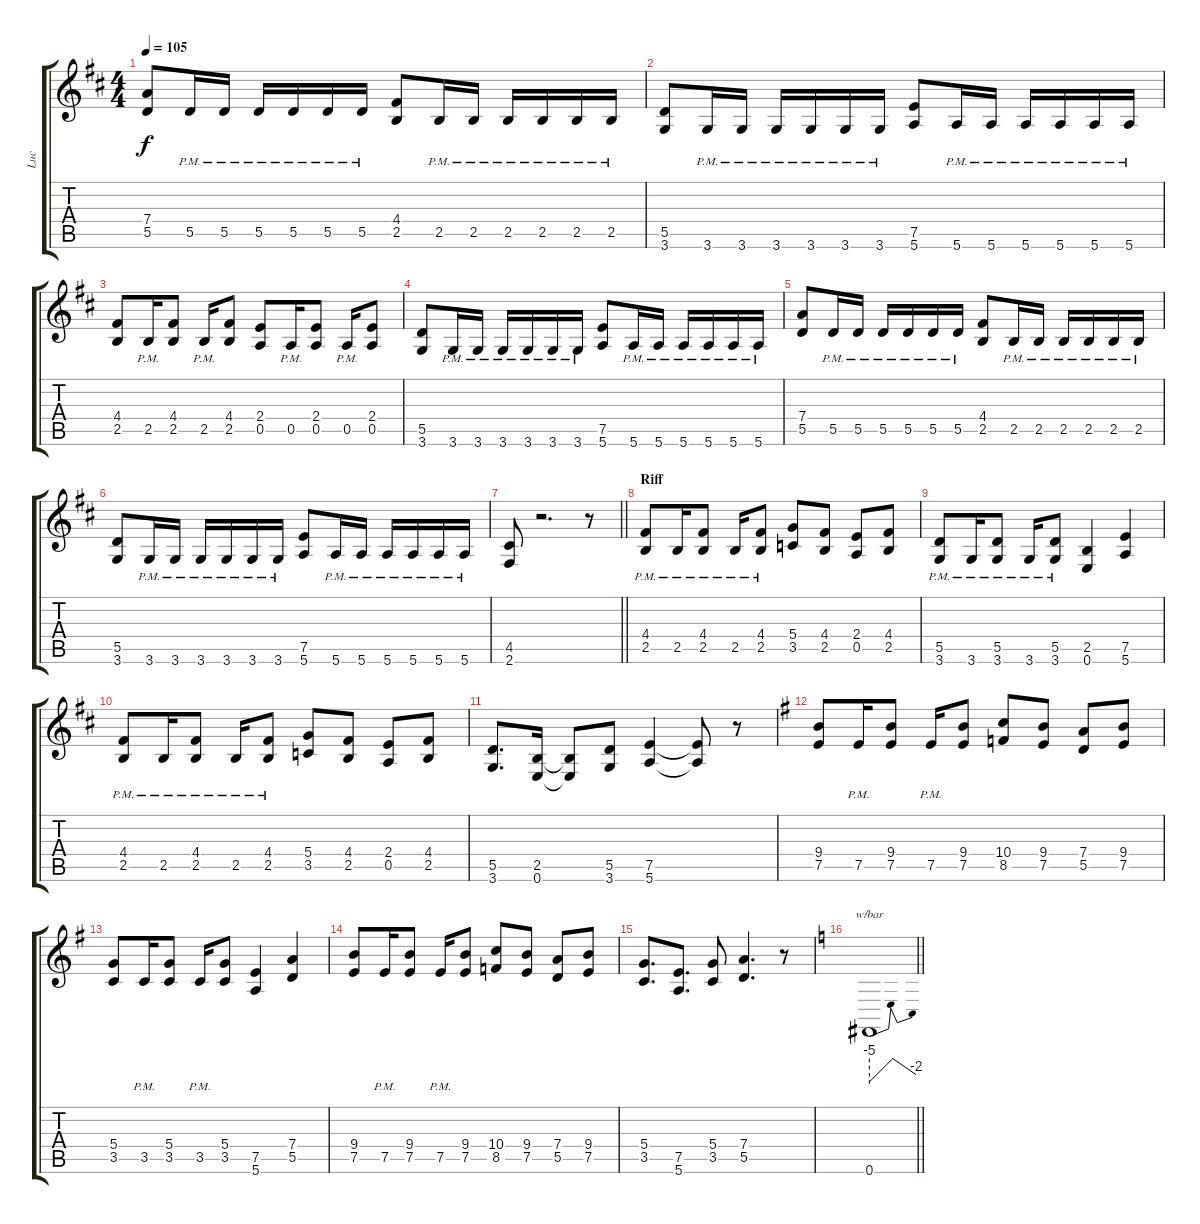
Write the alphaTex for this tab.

\track ("Luc" "Luc") {instrument distortionguitar}
\staff {score tabs}
\tuning (E4 B3 G3 D3 A2 E2) {hide}
\ts (4 4)
\tempo 105
\clef g2
\ks bminor
(7.4 5.5).8{dy f} 5.5{pm}.16 5.5{pm}.16 5.5{pm}.16 5.5{pm}.16 5.5{pm}.16 5.5{pm}.16 (4.4 2.5).8 2.5{pm}.16 2.5{pm}.16 2.5{pm}.16 2.5{pm}.16 2.5{pm}.16 2.5{pm}.16 |
(5.5 3.6).8 3.6{pm}.16 3.6{pm}.16 3.6{pm}.16 3.6{pm}.16 3.6{pm}.16 3.6{pm}.16 (7.5 5.6).8 5.6{pm}.16 5.6{pm}.16 5.6{pm}.16 5.6{pm}.16 5.6{pm}.16 5.6{pm}.16 |
(4.4 2.5).8 2.5{pm}.16 (4.4 2.5).8 2.5{pm}.16 (4.4 2.5).8 (2.4 0.5).8 0.5{pm}.16 (2.4 0.5).8 0.5{pm}.16 (2.4 0.5).8 |
(5.5 3.6).8 3.6{pm}.16 3.6{pm}.16 3.6{pm}.16 3.6{pm}.16 3.6{pm}.16 3.6{pm}.16 (7.5 5.6).8 5.6{pm}.16 5.6{pm}.16 5.6{pm}.16 5.6{pm}.16 5.6{pm}.16 5.6{pm}.16 |
(7.4 5.5).8 5.5{pm}.16 5.5{pm}.16 5.5{pm}.16 5.5{pm}.16 5.5{pm}.16 5.5{pm}.16 (4.4 2.5).8 2.5{pm}.16 2.5{pm}.16 2.5{pm}.16 2.5{pm}.16 2.5{pm}.16 2.5{pm}.16 |
(5.5 3.6).8 3.6{pm}.16 3.6{pm}.16 3.6{pm}.16 3.6{pm}.16 3.6{pm}.16 3.6{pm}.16 (7.5 5.6).8 5.6{pm}.16 5.6{pm}.16 5.6{pm}.16 5.6{pm}.16 5.6{pm}.16 5.6{pm}.16 |
\barLineRight lightlight
(4.5 2.6).8 r.2{d} r.8 |
\section ("" "Riff")
(4.4{pm} 2.5{pm}).8 2.5{pm}.16 (4.4{pm} 2.5{pm}).8 2.5{pm}.16 (4.4{pm} 2.5{pm}).8 (5.4 3.5).8 (4.4 2.5).8 (2.4 0.5).8 (4.4 2.5).8 |
(5.5{pm} 3.6{pm}).8 3.6{pm}.16 (5.5{pm} 3.6{pm}).8 3.6{pm}.16 (5.5{pm} 3.6{pm}).8 (2.5 0.6).4 (7.5 5.6).4 |
(4.4{pm} 2.5{pm}).8 2.5{pm}.16 (4.4{pm} 2.5{pm}).8 2.5{pm}.16 (4.4{pm} 2.5{pm}).8 (5.4 3.5).8 (4.4 2.5).8 (2.4 0.5).8 (4.4 2.5).8 |
(5.5 3.6).8{d} (2.5 0.6).16 (2.5{t} 0.6{t}).8 (5.5 3.6).8 (7.5 5.6).4 (7.5{t} 5.6{t}).8 r.8 |
\ks eminor
(9.4 7.5).8 7.5{pm}.16 (9.4 7.5).8 7.5{pm}.16 (9.4 7.5).8 (10.4 8.5).8 (9.4 7.5).8 (7.4 5.5).8 (9.4 7.5).8 |
(5.4 3.5).8 3.5{pm}.16 (5.4 3.5).8 3.5{pm}.16 (5.4 3.5).8 (7.5 5.6).4 (7.4 5.5).4 |
(9.4 7.5).8 7.5{pm}.16 (9.4 7.5).8 7.5{pm}.16 (9.4 7.5).8 (10.4 8.5).8 (9.4 7.5).8 (7.4 5.5).8 (9.4 7.5).8 |
(5.4 3.5).8{d} (7.5 5.6).8{d} (5.4 3.5).8 (7.4 5.5).4{d} r.8 |
\barLineRight lightlight
\ks aminor
0.6.1{tbe (dip default 0 -20 15 0 60 -8)}
